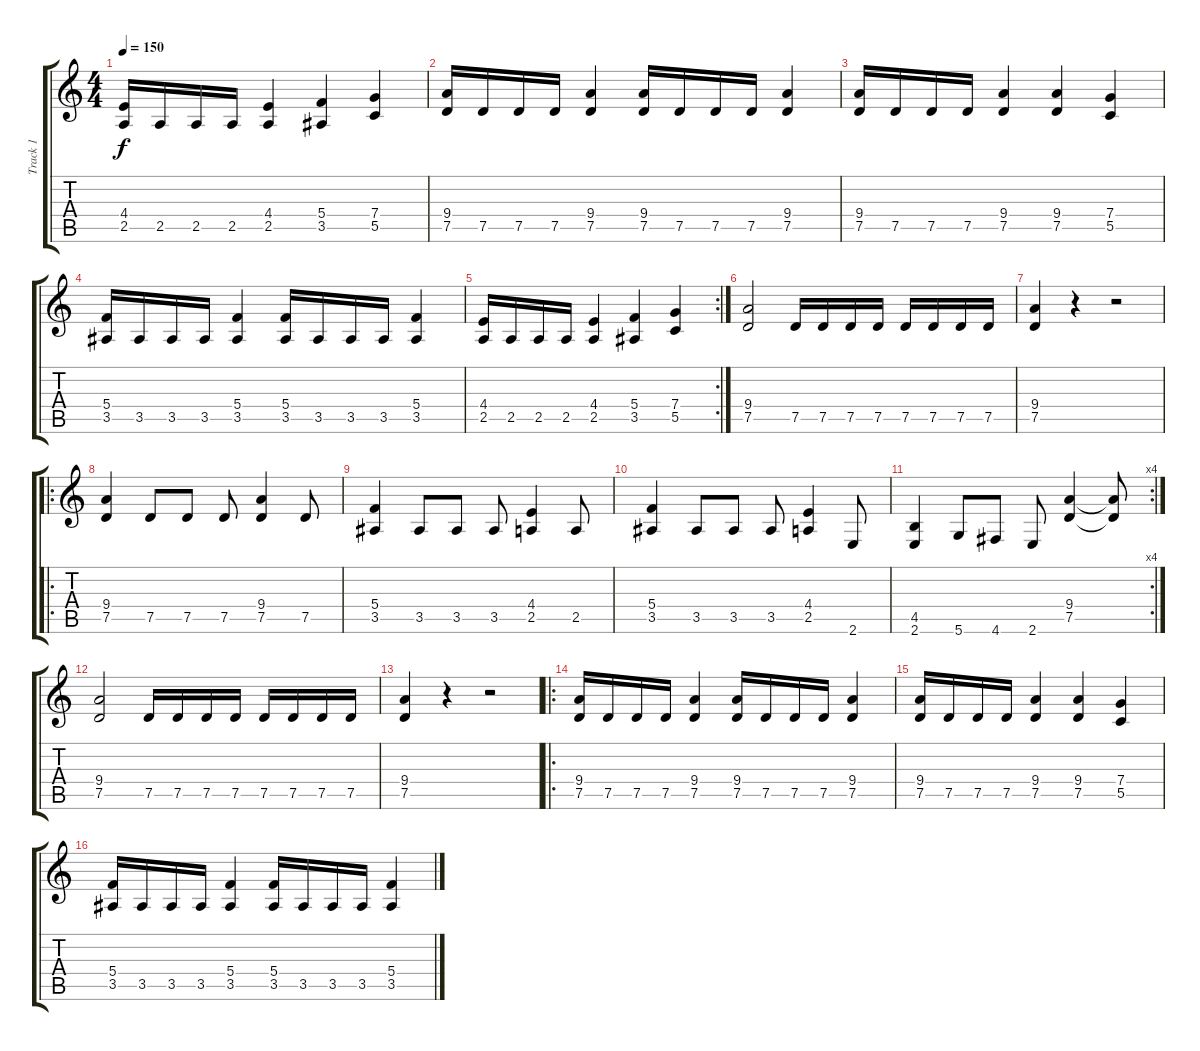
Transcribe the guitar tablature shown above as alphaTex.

\track ("Track 1" "Track 1") {instrument overdrivenguitar}
\staff {score tabs}
\tuning (D4 A3 F3 C3 G2 D2) {hide}
\ts (4 4)
\tempo 150
\clef g2
\ks c
(4.4 2.5).16{dy f} 2.5.16 2.5.16 2.5.16 (4.4 2.5).4 (5.4 3.5).4 (7.4 5.5).4 |
(9.4 7.5).16 7.5.16 7.5.16 7.5.16 (9.4 7.5).4 (9.4 7.5).16 7.5.16 7.5.16 7.5.16 (9.4 7.5).4 |
(9.4 7.5).16 7.5.16 7.5.16 7.5.16 (9.4 7.5).4 (9.4 7.5).4 (7.4 5.5).4 |
(5.4 3.5).16 3.5.16 3.5.16 3.5.16 (5.4 3.5).4 (5.4 3.5).16 3.5.16 3.5.16 3.5.16 (5.4 3.5).4 |
\rc 2
(4.4 2.5).16 2.5.16 2.5.16 2.5.16 (4.4 2.5).4 (5.4 3.5).4 (7.4 5.5).4 |
(9.4 7.5).2 7.5.16 7.5.16 7.5.16 7.5.16 7.5.16 7.5.16 7.5.16 7.5.16 |
(9.4 7.5).4 r.4 r.2 |
\ro
(9.4 7.5).4 7.5.8 7.5.8 7.5.8 (9.4 7.5).4 7.5.8 |
(5.4 3.5).4 3.5.8 3.5.8 3.5.8 (4.4 2.5).4 2.5.8 |
(5.4 3.5).4 3.5.8 3.5.8 3.5.8 (4.4 2.5).4 2.6.8 |
\rc 4
(4.5 2.6).4 5.6.8 4.6.8 2.6.8 (9.4 7.5).4 (9.4{t} 7.5{t}).8 |
(9.4 7.5).2 7.5.16 7.5.16 7.5.16 7.5.16 7.5.16 7.5.16 7.5.16 7.5.16 |
(9.4 7.5).4 r.4 r.2 |
\ro
(9.4 7.5).16 7.5.16 7.5.16 7.5.16 (9.4 7.5).4 (9.4 7.5).16 7.5.16 7.5.16 7.5.16 (9.4 7.5).4 |
(9.4 7.5).16 7.5.16 7.5.16 7.5.16 (9.4 7.5).4 (9.4 7.5).4 (7.4 5.5).4 |
(5.4 3.5).16 3.5.16 3.5.16 3.5.16 (5.4 3.5).4 (5.4 3.5).16 3.5.16 3.5.16 3.5.16 (5.4 3.5).4
